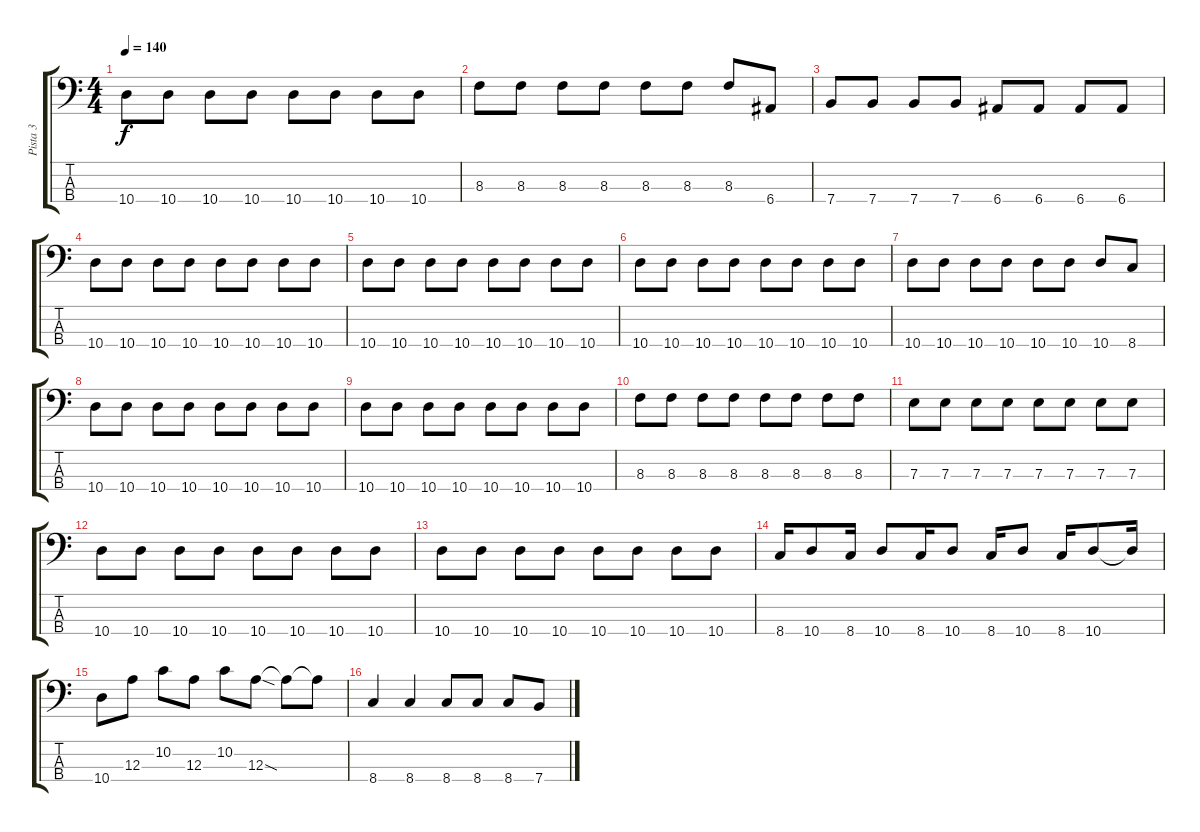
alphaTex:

\track ("Pista 3" "Pista 3") {instrument electricbassfinger}
\staff {score tabs}
\tuning (G2 D2 A1 E1) {hide}
\ts (4 4)
\tempo 140
\clef f4
\ks c
10.4.8{dy f} 10.4.8 10.4.8 10.4.8 10.4.8 10.4.8 10.4.8 10.4.8 |
8.3.8 8.3.8 8.3.8 8.3.8 8.3.8 8.3.8 8.3.8 6.4.8 |
7.4.8 7.4.8 7.4.8 7.4.8 6.4.8 6.4.8 6.4.8 6.4.8 |
10.4.8 10.4.8 10.4.8 10.4.8 10.4.8 10.4.8 10.4.8 10.4.8 |
10.4.8 10.4.8 10.4.8 10.4.8 10.4.8 10.4.8 10.4.8 10.4.8 |
10.4.8 10.4.8 10.4.8 10.4.8 10.4.8 10.4.8 10.4.8 10.4.8 |
10.4.8 10.4.8 10.4.8 10.4.8 10.4.8 10.4.8 10.4.8 8.4.8 |
10.4.8 10.4.8 10.4.8 10.4.8 10.4.8 10.4.8 10.4.8 10.4.8 |
10.4.8 10.4.8 10.4.8 10.4.8 10.4.8 10.4.8 10.4.8 10.4.8 |
8.3.8 8.3.8 8.3.8 8.3.8 8.3.8 8.3.8 8.3.8 8.3.8 |
7.3.8 7.3.8 7.3.8 7.3.8 7.3.8 7.3.8 7.3.8 7.3.8 |
10.4.8 10.4.8 10.4.8 10.4.8 10.4.8 10.4.8 10.4.8 10.4.8 |
10.4.8 10.4.8 10.4.8 10.4.8 10.4.8 10.4.8 10.4.8 10.4.8 |
8.4.16 10.4.8 8.4.16 10.4.8 8.4.16 10.4.8 8.4.16 10.4.8 8.4.16 10.4.8 10.4{t}.16 |
10.4.8 12.3.8 10.2.8 12.3.8 10.2.8 12.3{sod}.8 12.3{t}.8 12.3{t}.8 |
8.4.4 8.4.4 8.4.8 8.4.8 8.4.8 7.4.8
